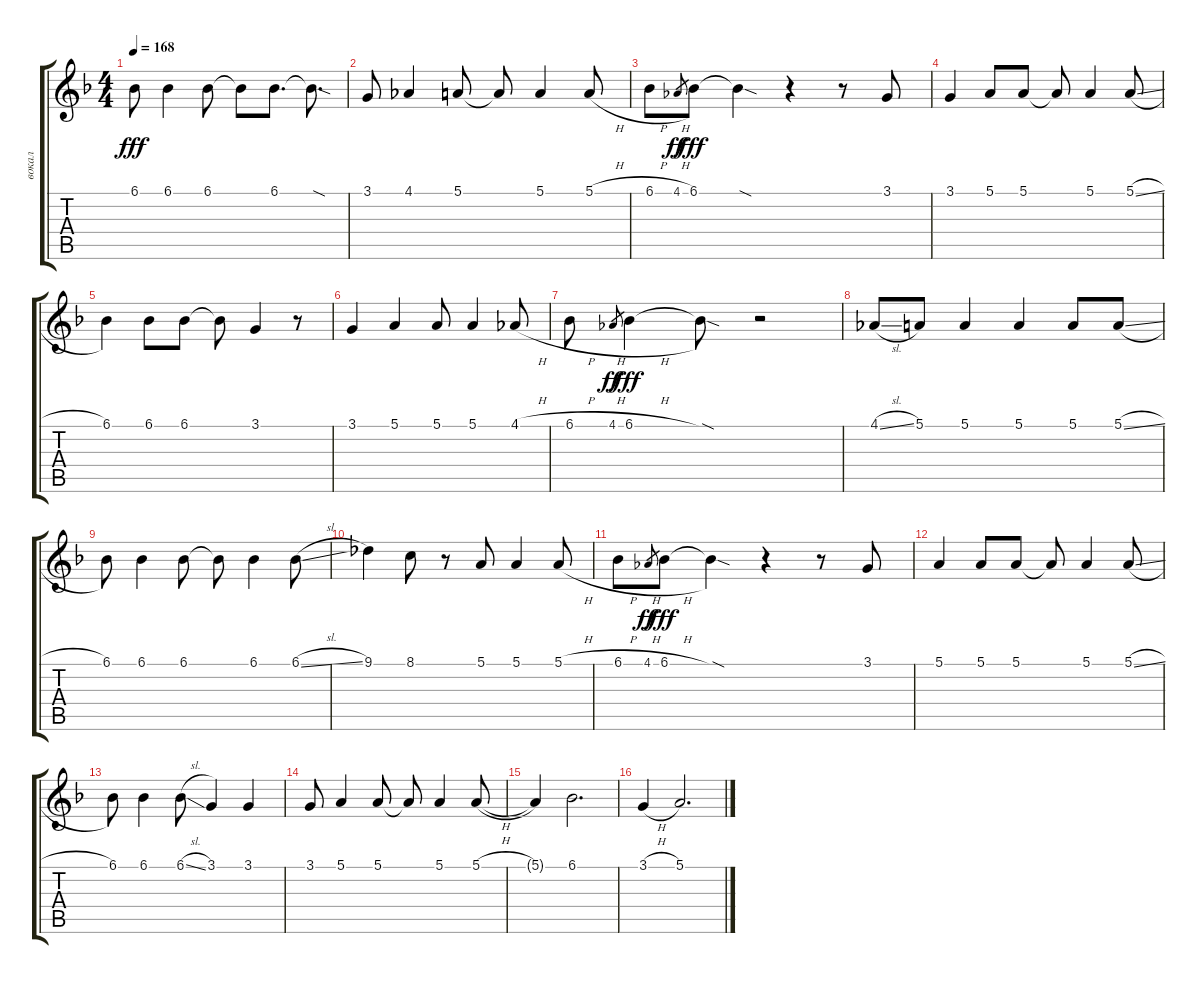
\track ("вокал" "вокал") {instrument accordion}
\staff {score tabs}
\tuning (E4 B3 G3 D3 A2 E2) {hide}
\ts (4 4)
\tempo 168
\clef g2
\ks dminor
6.1.8{dy fff} 6.1.4 6.1.8{beam split} 6.1{t}.8 6.1.8{d} 6.1{sod t}.8{d} |
3.1.8 4.1.4 5.1.8 5.1{t}.8 5.1.4 5.1{h}.8 |
6.1{h}.8 4.1{h}.8{gr dy ff} 6.1.8{dy fff} 6.1{sod t}.4 r.4 r.8 3.1.8 |
3.1.4 5.1.8 5.1.8 5.1{t}.8 5.1.4 5.1{sl}.8 |
6.1.4 6.1.8 6.1.8 6.1{t}.8 3.1.4 r.8 |
3.1.4 5.1.4 5.1.8 5.1.4 4.1{h}.8 |
6.1{h}.8 4.1{h}.8{gr dy ff} 6.1{h}.4{dy fff} 6.1{sod t}.8 r.2 |
4.1{sl}.8 5.1.8 5.1.4 5.1.4 5.1.8 5.1{sl}.8 |
6.1.8 6.1.4 6.1.8 6.1{t}.8 6.1.4 6.1{sl}.8 |
9.1.4 8.1.8 r.8 5.1.8 5.1.4 5.1{h}.8 |
6.1{h}.8 4.1{h}.8{gr dy ff} 6.1{h}.8{dy fff} 6.1{sod t}.4 r.4 r.8 3.1.8 |
5.1.4 5.1.8 5.1.8 5.1{t}.8 5.1.4 5.1{sl}.8 |
6.1.8 6.1.4 6.1{sl}.8 3.1.4 3.1.4 |
3.1.8 5.1.4 5.1.8 5.1{t}.8 5.1.4 5.1{h}.8 |
5.1{t}.4 6.1.2{d} |
3.1{h}.4 5.1.2{d}
